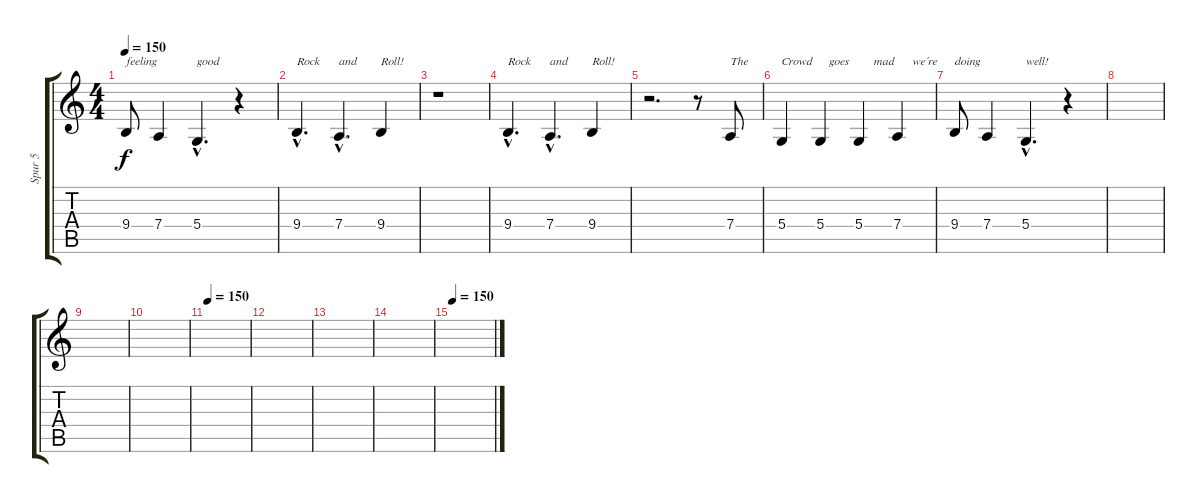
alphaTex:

\track ("Spur 5" "Spur 5") {instrument lead6voice}
\staff {score tabs}
\tuning (E4 B3 G3 D3 A2 E2) {hide}
\ts (4 4)
\tempo 150
\clef g2
\ks c
9.4.8{txt "feeling" dy f} 7.4.4 5.4{hac}.4{d txt "good"} r.4 |
9.4{hac}.4{d txt "Rock"} 7.4{hac}.4{d txt "and"} 9.4.4{txt "Roll!"} |
r.1 |
9.4{hac}.4{d txt "Rock"} 7.4{hac}.4{d txt "and"} 9.4.4{txt "Roll!"} |
r.2{d} r.8 7.4.8{txt "The"} |
5.4.4{txt "Crowd"} 5.4.4{txt "   goes"} 5.4.4{txt "     mad"} 7.4.4{txt "     we´re"} |
9.4.8{txt "doing"} 7.4.4 5.4{hac}.4{d txt "well!"} r.4 |
|
|
|
\tempo 150
|
|
|
|
\tempo 150
